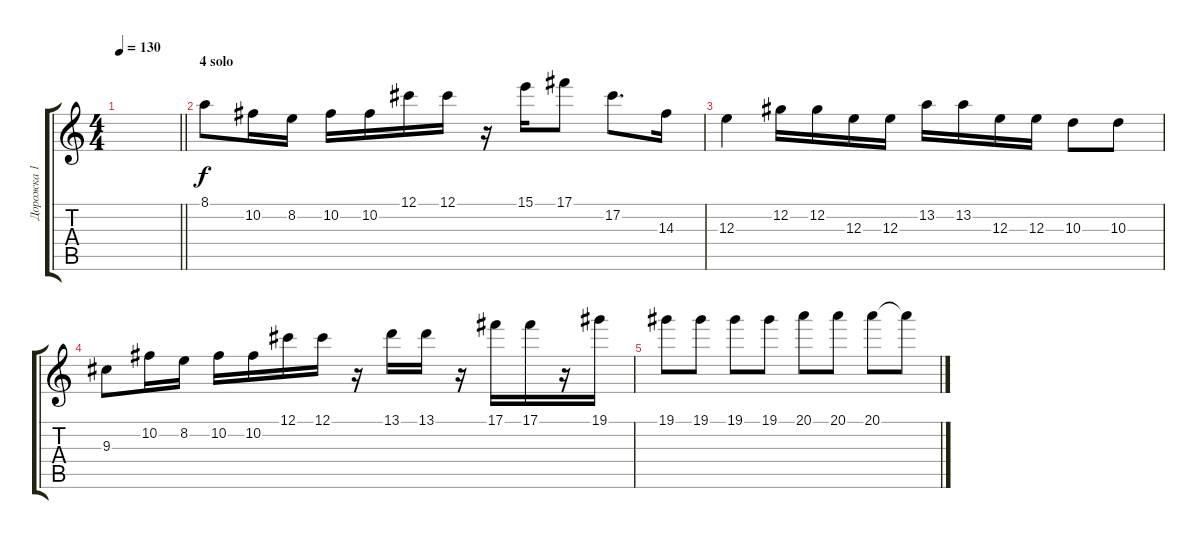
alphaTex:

\track ("Дорожка 1" "Дорожка 1") {instrument distortionguitar}
\staff {score tabs}
\tuning (Db4 Ab3 E3 B2 Gb2 B1) {hide}
\ts (4 4)
\tempo 130
\clef g2
\barLineRight lightlight
\ks c
|
\section ("" "4 solo")
8.1.8 10.2.16 8.2.16 10.2.16 10.2.16 12.1.16 12.1.16 r.16 15.1.16 17.1.8 17.2.8{d} 14.3.16 |
12.3.4 12.2.16 12.2.16 12.3.16 12.3.16 13.2.16 13.2.16 12.3.16 12.3.16 10.3.8 10.3.8 |
9.3.8 10.2.16 8.2.16 10.2.16 10.2.16 12.1.16 12.1.16 r.16 13.1.16 13.1.16 r.16 17.1.16 17.1.16 r.16 19.1.16 |
19.1.8 19.1.8 19.1.8 19.1.8 20.1.8 20.1.8 20.1.8 20.1{t}.8
